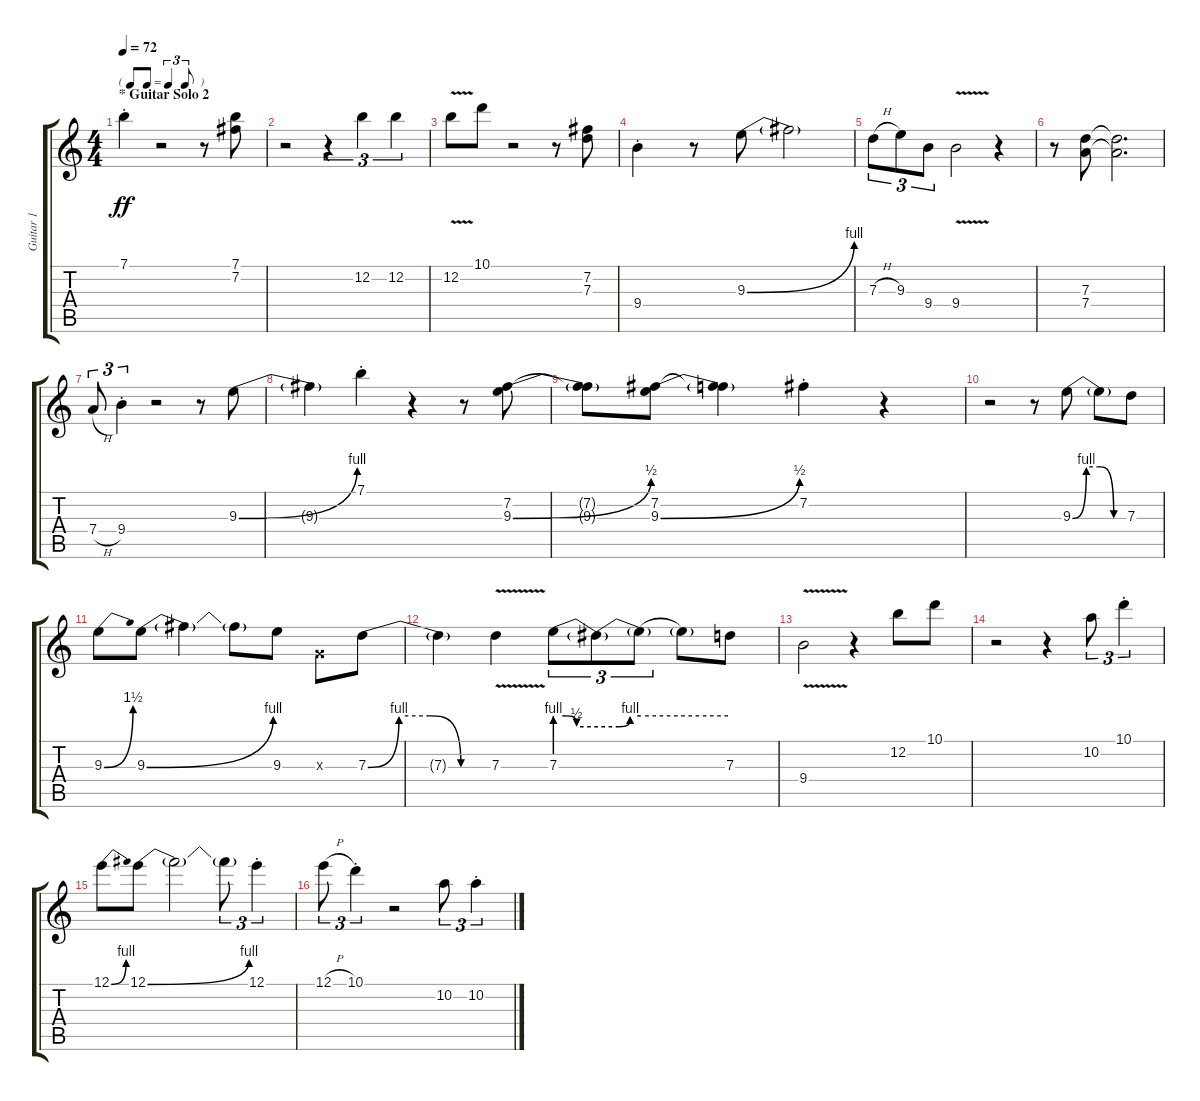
\track ("Guitar 1" "Guitar 1") {mute instrument electricguitarclean}
\staff {score tabs}
\tuning (E4 B3 G3 D3 A2 E2) {hide}
\ts (4 4)
\tf triplet8th
\section ("" "* Guitar Solo 2")
\tempo 72
\clef g2
\ks c
7.1{st}.4{dy ff} r.2 r.8 (7.1 7.2).8 |
r.2 r.4{tu (3 2)} 12.2.4{tu (3 2)} 12.2.4{tu (3 2)} |
12.2{v}.8 10.1.8 r.2 r.8 (7.2 7.3).8 |
9.4{st}.4 r.8 9.3{be (bend 0 0 60 4)}.8 9.3{t}.2 |
7.3{h}.8{tu (3 2)} 9.3.8{tu (3 2)} 9.4.8{tu (3 2)} 9.4{v}.2 r.4 |
r.8 (7.3 7.4).8 (7.3{t} 7.4{t}).2{d} |
7.4{h}.8{tu (3 2)} 9.4{st}.4{tu (3 2)} r.2 r.8 9.3{be (bend 0 0 60 4)}.8 |
9.3{t}.4 7.1{st}.4 r.4 r.8 (7.2 9.3{be (bend 0 0 60 2)}).8 |
(7.2{t} 9.3{t}).8 (7.2 9.3{be (bend 0 0 60 2)}).8 (7.2{t} 9.3{t}).4 7.2{st}.4 r.4 |
r.2 r.8 9.3{be (custom 0 0 15 4 30 4 45 0 60 0)}.8 9.3{t}.8 7.3.8 |
9.3{be (bend 0 0 60 6)}.8 9.3{be (bend 0 0 60 4)}.8 9.3{t}.4 9.3{t}.8 9.3.8 0.3{x}.8 7.3{be (custom 0 0 15 4 30 4 45 0 60 0)}.8 |
7.3{t}.4 7.3{v}.4 7.3{be (custom 0 4 15 4 30 2 60 2)}.8{tu (3 2)} 7.3{be (custom 0 2 30 2 45 4 60 4) t}.8{tu (3 2)} 7.3{be (hold 0 4 60 4) t}.8{tu (3 2)} 7.3{t}.8 7.3.8 |
9.4{v}.2 r.4 12.2.8 10.1.8 |
r.2 r.4 10.2.8{tu (3 2)} 10.1{st}.4{tu (3 2)} |
12.1{be (bend 0 0 60 4)}.8 12.1{be (bend 0 0 60 4)}.8 12.1{t}.2 12.1{t}.8{tu (3 2)} 12.1{st}.4{tu (3 2)} |
12.1{h}.8{tu (3 2)} 10.1{st}.4{tu (3 2)} r.2 10.2.8{tu (3 2)} 10.2{st}.4{tu (3 2)}
